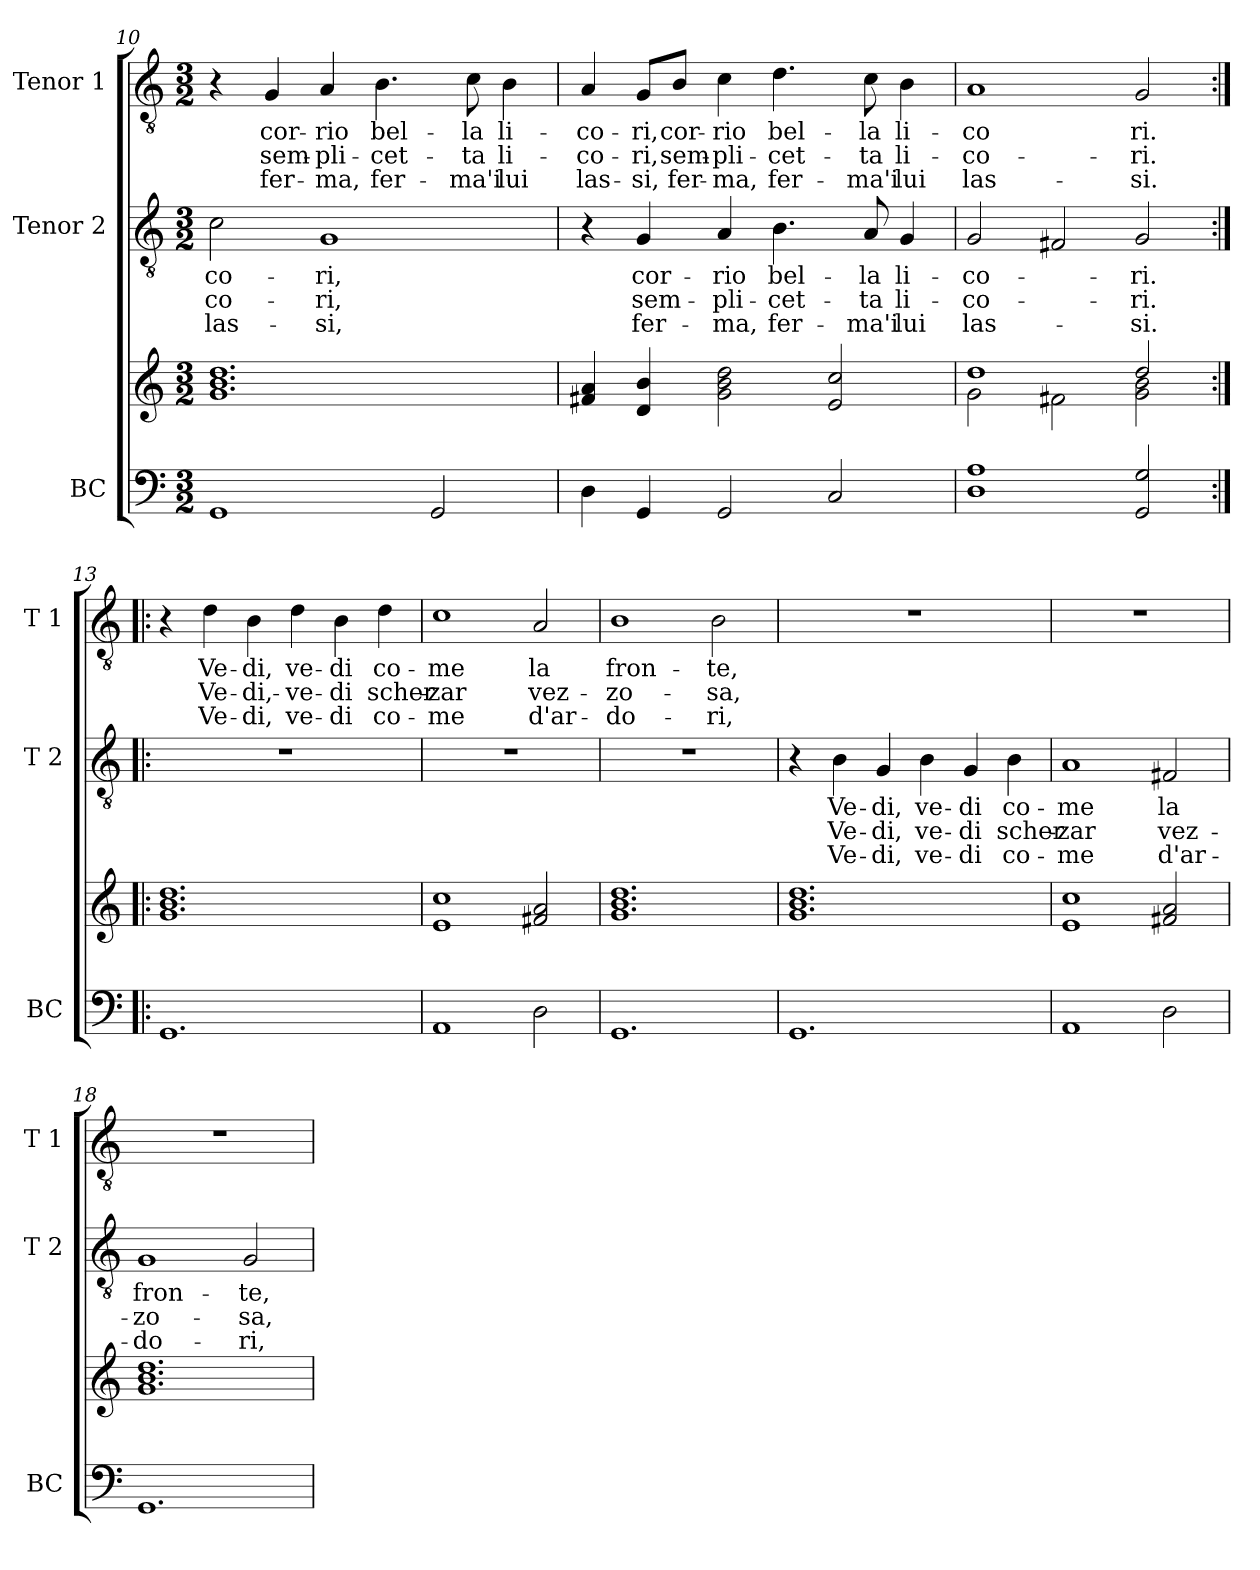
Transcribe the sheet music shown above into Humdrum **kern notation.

**kern	**kern	**kern	**text	**text	**text	**kern	**text	**text	**text
*part3	*part3	*part2	*part2	*part2	*part2	*part1	*part1	*part1	*part1
*staff4	*staff3	*staff2	*staff2	*staff2	*staff2	*staff1	*staff1	*staff1	*staff1
*I"BC	*	*I"Tenor 2	*	*	*	*I"Tenor 1	*	*	*
*I'BC	*	*I'T 2	*	*	*	*I'T 1	*	*	*
*clefF4	*clefG2	*clefGv2	*	*	*	*clefGv2	*	*	*
*k[]	*k[]	*k[]	*	*	*	*k[]	*	*	*
*C:	*C:	*C:	*	*	*	*C:	*	*	*
*M3/2	*M3/2	*M3/2	*	*	*	*M3/2	*	*	*
=10	=10	=10	=10	=10	=10	=10	=10	=10	=10
1GG	1.g 1.b 1.dd	2c\	-co-	-co-	las-	4r	.	.	.
.	.	.	.	.	.	4G/	cor-	sem-	fer-
.	.	1G	-ri,	-ri,	-si,	4A/	-rio	-pli-	-ma,
.	.	.	.	.	.	4.B\	bel-	-cet-	fer-
2GG/	.	.	.	.	.	.	.	.	.
.	.	.	.	.	.	8c\	-la	-ta	-ma'i
.	.	.	.	.	.	4B\	li-	li-	lui
=11	=11	=11	=11	=11	=11	=11	=11	=11	=11
4D\	4f#X/ 4a/	4r	.	.	.	4A/	-co-	-co-	las-
4GG/	4d/ 4b/	4G/	cor-	sem-	fer-	8G/L	-ri,	-ri,	-si,
.	.	.	.	.	.	8B/J	cor-	sem-	fer-
2GG/	2g\ 2b\ 2dd\	4A/	-rio	-pli-	-ma,	4c\	-rio	-pli-	-ma,
.	.	4.B\	bel-	-cet-	fer-	4.d\	bel-	-cet-	fer-
2C/	2e/ 2cc/	.	.	.	.	.	.	.	.
.	.	8A/	-la	-ta	-ma'i	8c\	-la	-ta	-ma'i
.	.	4G/	li-	li-	lui	4B\	li-	li-	lui
=12	=12	=12	=12	=12	=12	=12	=12	=12	=12
*	*^	*	*	*	*	*	*	*	*
1D 1A	1dd	2g\	2G/	-co-	-co-	las-	1A	-co	-co-	las-
.	.	2f#X\	2F#X/	.	.	.	.	.	.	.
2GG/ 2G/	2dd/	2g\ 2b\	2G/	-ri.	-ri.	-si.	2G/	ri.	-ri.	-si.
*	*v	*v	*	*	*	*	*	*	*	*
!!LO:PB:g=z
=13:|!|:	=13:|!|:	=13:|!|:	=13:|!|:	=13:|!|:	=13:|!|:	=13:|!|:	=13:|!|:	=13:|!|:	=13:|!|:
1.GG	1.g 1.b 1.dd	1.r	.	.	.	4r	.	.	.
.	.	.	.	.	.	4d\	Ve-	Ve-	Ve-
.	.	.	.	.	.	4B\	-di,	-di,-	-di,
.	.	.	.	.	.	4d\	ve-	-ve-	ve-
.	.	.	.	.	.	4B\	-di	-di	-di
.	.	.	.	.	.	4d\	co-	scher-	co-
=14	=14	=14	=14	=14	=14	=14	=14	=14	=14
1AA	1e 1cc	1.r	.	.	.	1c	-me	-zar	-me
2D\	2f#X/ 2a/	.	.	.	.	2A/	la	vez-	d'ar-
=15	=15	=15	=15	=15	=15	=15	=15	=15	=15
1.GG	1.g 1.b 1.dd	1.r	.	.	.	1B	fron-	-zo-	-do-
.	.	.	.	.	.	2B\	-te,	-sa,	-ri,
=16	=16	=16	=16	=16	=16	=16	=16	=16	=16
1.GG	1.g 1.b 1.dd	4r	.	.	.	1.r	.	.	.
.	.	4B\	Ve-	Ve-	Ve-	.	.	.	.
.	.	4G/	-di,	-di,	-di,	.	.	.	.
.	.	4B\	ve-	ve-	ve-	.	.	.	.
.	.	4G/	-di	-di	-di	.	.	.	.
.	.	4B\	co-	scher-	co-	.	.	.	.
=17	=17	=17	=17	=17	=17	=17	=17	=17	=17
1AA	1e 1cc	1A	-me	-zar	-me	1.r	.	.	.
2D\	2f#X/ 2a/	2F#X/	la	vez-	d'ar-	.	.	.	.
!!LO:LB:g=z
=18	=18	=18	=18	=18	=18	=18	=18	=18	=18
1.GG	1.g 1.b 1.dd	1G	fron-	-zo-	-do-	1.r	.	.	.
.	.	2G/	-te,	-sa,	-ri,	.	.	.	.
=	=	=	=	=	=	=	=	=	=
*-	*-	*-	*-	*-	*-	*-	*-	*-	*-
